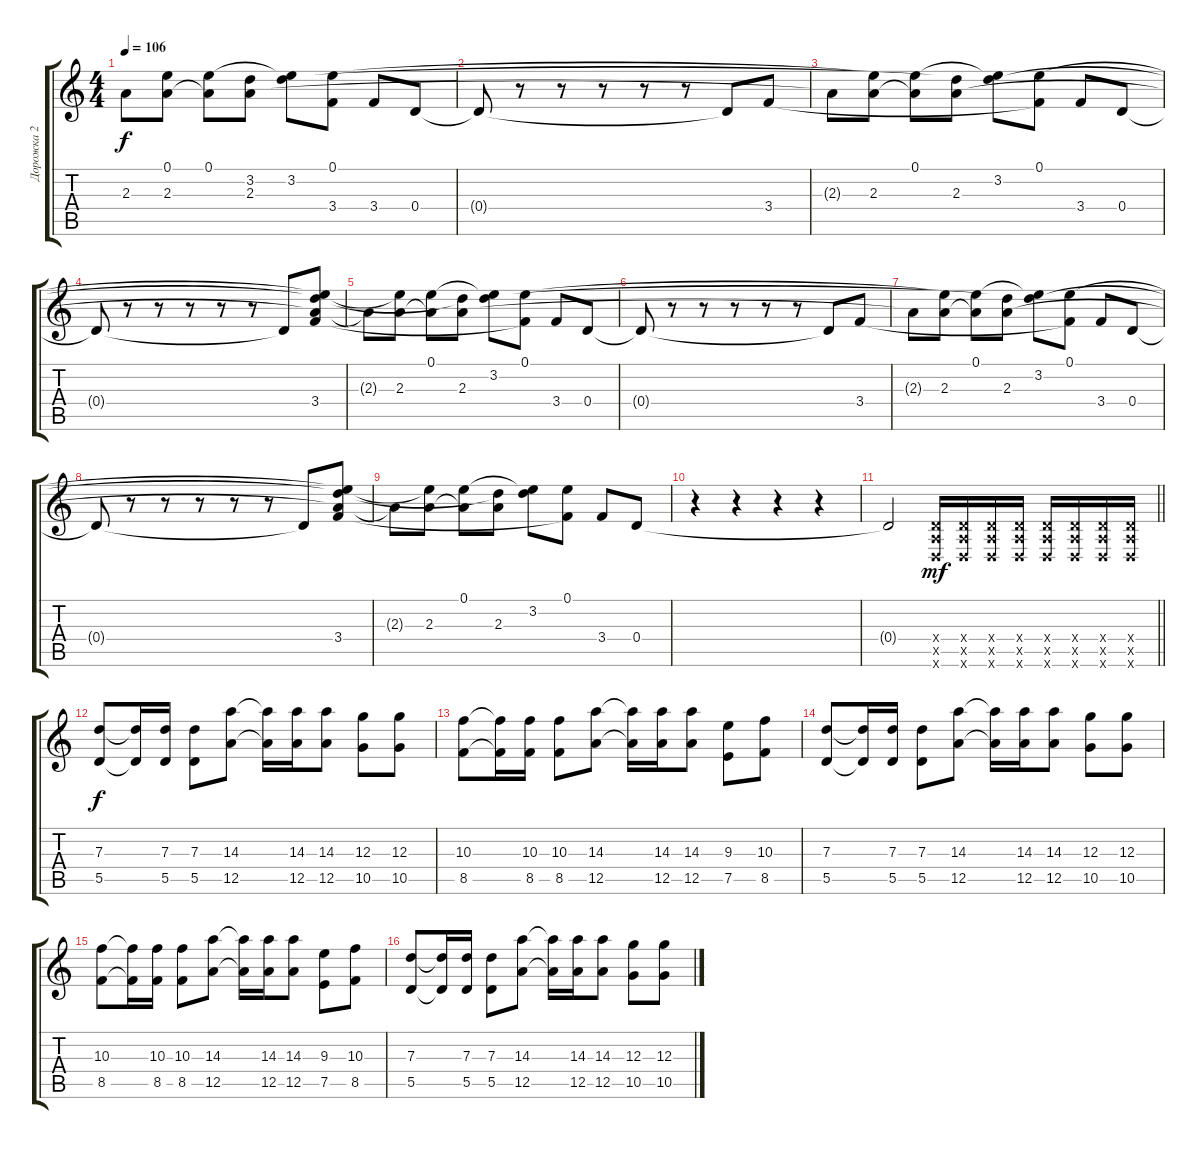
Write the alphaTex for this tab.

\track ("Дорожка 2" "Дорожка 2") {instrument distortionguitar}
\staff {score tabs}
\tuning (E4 B3 G3 D3 A2 D2) {hide}
\ts (4 4)
\tempo 106
\clef g2
\ks c
2.3{t}.8{dy f} (0.1{t} 2.3).8 (0.1 2.3{t}).8 (3.2{t} 2.3).8 (0.1{t} 3.2).8 (0.1 3.4{t}).8 3.4.8 0.4.8 |
0.4{t}.8 r.8 r.8 r.8 r.8 r.8 0.4{t}.8 3.4.8 |
2.3{t}.8 (0.1{t} 2.3).8 (0.1 2.3{t}).8 (3.2{t} 2.3).8 (0.1{t} 3.2).8 (0.1 3.4{t}).8 3.4.8 0.4.8 |
0.4{t}.8 r.8 r.8 r.8 r.8 r.8 0.4{t}.8 (0.1{t} 3.2{t} 2.3{t} 3.4).8 |
2.3{t}.8 (0.1{t} 2.3).8 (0.1 2.3{t}).8 (3.2{t} 2.3).8 (0.1{t} 3.2).8 (0.1 3.4{t}).8 3.4.8 0.4.8 |
0.4{t}.8 r.8 r.8 r.8 r.8 r.8 0.4{t}.8 3.4.8 |
2.3{t}.8 (0.1{t} 2.3).8 (0.1 2.3{t}).8 (3.2{t} 2.3).8 (0.1{t} 3.2).8 (0.1 3.4{t}).8 3.4.8 0.4.8 |
0.4{t}.8 r.8 r.8 r.8 r.8 r.8 0.4{t}.8 (0.1{t} 3.2{t} 2.3{t} 3.4).8 |
2.3{t}.8 (0.1{t} 2.3).8 (0.1 2.3{t}).8 (3.2{t} 2.3).8 (0.1{t} 3.2).8 (0.1 3.4{t}).8 3.4.8 0.4.8 |
r.4 r.4 r.4 r.4 |
\barLineRight lightlight
0.4{t}.2{instrument distortionguitar} (0.4{x} 0.5{x} 0.6{x}).16{dy mf} (0.4{x} 0.5{x} 0.6{x}).16 (0.4{x} 0.5{x} 0.6{x}).16 (0.4{x} 0.5{x} 0.6{x}).16 (0.4{x} 0.5{x} 0.6{x}).16 (0.4{x} 0.5{x} 0.6{x}).16 (0.4{x} 0.5{x} 0.6{x}).16 (0.4{x} 0.5{x} 0.6{x}).16 |
(7.3 5.5).8{dy f instrument distortionguitar} (7.3{t} 5.5{t}).16 (7.3 5.5).16 (7.3 5.5).8 (14.3 12.5).8 (14.3{t} 12.5{t}).16 (14.3 12.5).16 (14.3 12.5).8 (12.3 10.5).8 (12.3 10.5).8 |
(10.3 8.5).8 (10.3{t} 8.5{t}).16 (10.3 8.5).16 (10.3 8.5).8 (14.3 12.5).8 (14.3{t} 12.5{t}).16 (14.3 12.5).16 (14.3 12.5).8 (9.3 7.5).8 (10.3 8.5).8 |
(7.3 5.5).8 (7.3{t} 5.5{t}).16 (7.3 5.5).16 (7.3 5.5).8 (14.3 12.5).8 (14.3{t} 12.5{t}).16 (14.3 12.5).16 (14.3 12.5).8 (12.3 10.5).8 (12.3 10.5).8 |
(10.3 8.5).8 (10.3{t} 8.5{t}).16 (10.3 8.5).16 (10.3 8.5).8 (14.3 12.5).8 (14.3{t} 12.5{t}).16 (14.3 12.5).16 (14.3 12.5).8 (9.3 7.5).8 (10.3 8.5).8 |
(7.3 5.5).8 (7.3{t} 5.5{t}).16 (7.3 5.5).16 (7.3 5.5).8 (14.3 12.5).8 (14.3{t} 12.5{t}).16 (14.3 12.5).16 (14.3 12.5).8 (12.3 10.5).8 (12.3 10.5).8
